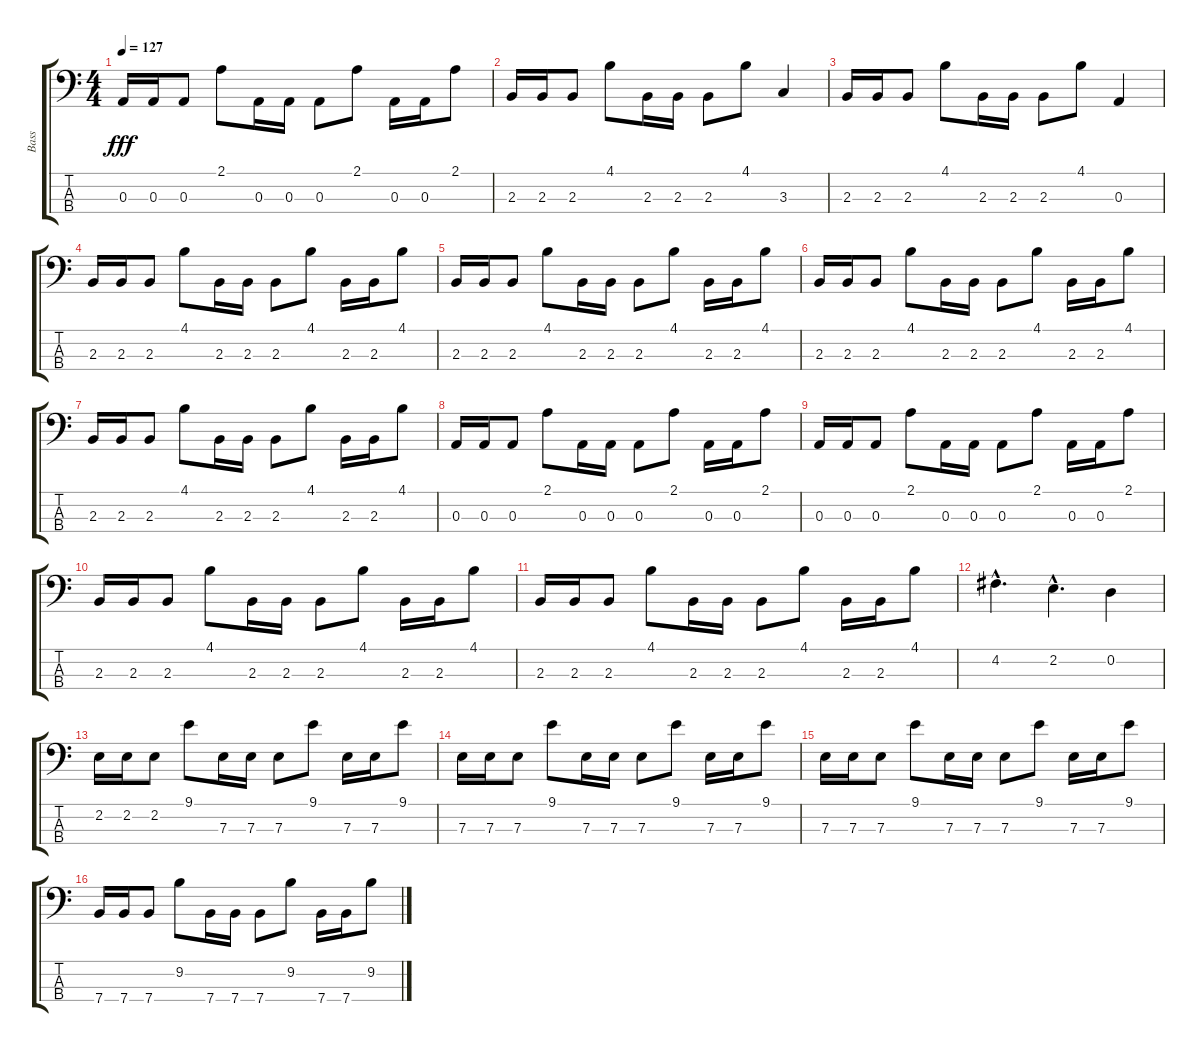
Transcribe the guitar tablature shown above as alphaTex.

\track ("Bass" "Bass") {instrument electricbasspick}
\staff {score tabs}
\tuning (G2 D2 A1 E1) {hide}
\ts (4 4)
\tempo 127
\clef f4
\ks c
0.3.16{dy fff} 0.3.16 0.3.8 2.1.8 0.3.16 0.3.16 0.3.8 2.1.8 0.3.16 0.3.16 2.1.8 |
2.3.16 2.3.16 2.3.8 4.1.8 2.3.16 2.3.16 2.3.8 4.1.8 3.3.4 |
2.3.16 2.3.16 2.3.8 4.1.8 2.3.16 2.3.16 2.3.8 4.1.8 0.3.4 |
2.3.16 2.3.16 2.3.8 4.1.8 2.3.16 2.3.16 2.3.8 4.1.8 2.3.16 2.3.16 4.1.8 |
2.3.16 2.3.16 2.3.8 4.1.8 2.3.16 2.3.16 2.3.8 4.1.8 2.3.16 2.3.16 4.1.8 |
2.3.16 2.3.16 2.3.8 4.1.8 2.3.16 2.3.16 2.3.8 4.1.8 2.3.16 2.3.16 4.1.8 |
2.3.16 2.3.16 2.3.8 4.1.8 2.3.16 2.3.16 2.3.8 4.1.8 2.3.16 2.3.16 4.1.8 |
0.3.16 0.3.16 0.3.8 2.1.8 0.3.16 0.3.16 0.3.8 2.1.8 0.3.16 0.3.16 2.1.8 |
0.3.16 0.3.16 0.3.8 2.1.8 0.3.16 0.3.16 0.3.8 2.1.8 0.3.16 0.3.16 2.1.8 |
2.3.16 2.3.16 2.3.8 4.1.8 2.3.16 2.3.16 2.3.8 4.1.8 2.3.16 2.3.16 4.1.8 |
2.3.16 2.3.16 2.3.8 4.1.8 2.3.16 2.3.16 2.3.8 4.1.8 2.3.16 2.3.16 4.1.8 |
4.2{hac}.4{d} 2.2{hac}.4{d} 0.2.4 |
2.2.16 2.2.16 2.2.8 9.1.8 7.3.16 7.3.16 7.3.8 9.1.8 7.3.16 7.3.16 9.1.8 |
7.3.16 7.3.16 7.3.8 9.1.8 7.3.16 7.3.16 7.3.8 9.1.8 7.3.16 7.3.16 9.1.8 |
7.3.16 7.3.16 7.3.8 9.1.8 7.3.16 7.3.16 7.3.8 9.1.8 7.3.16 7.3.16 9.1.8 |
7.4.16 7.4.16 7.4.8 9.2.8 7.4.16 7.4.16 7.4.8 9.2.8 7.4.16 7.4.16 9.2.8
